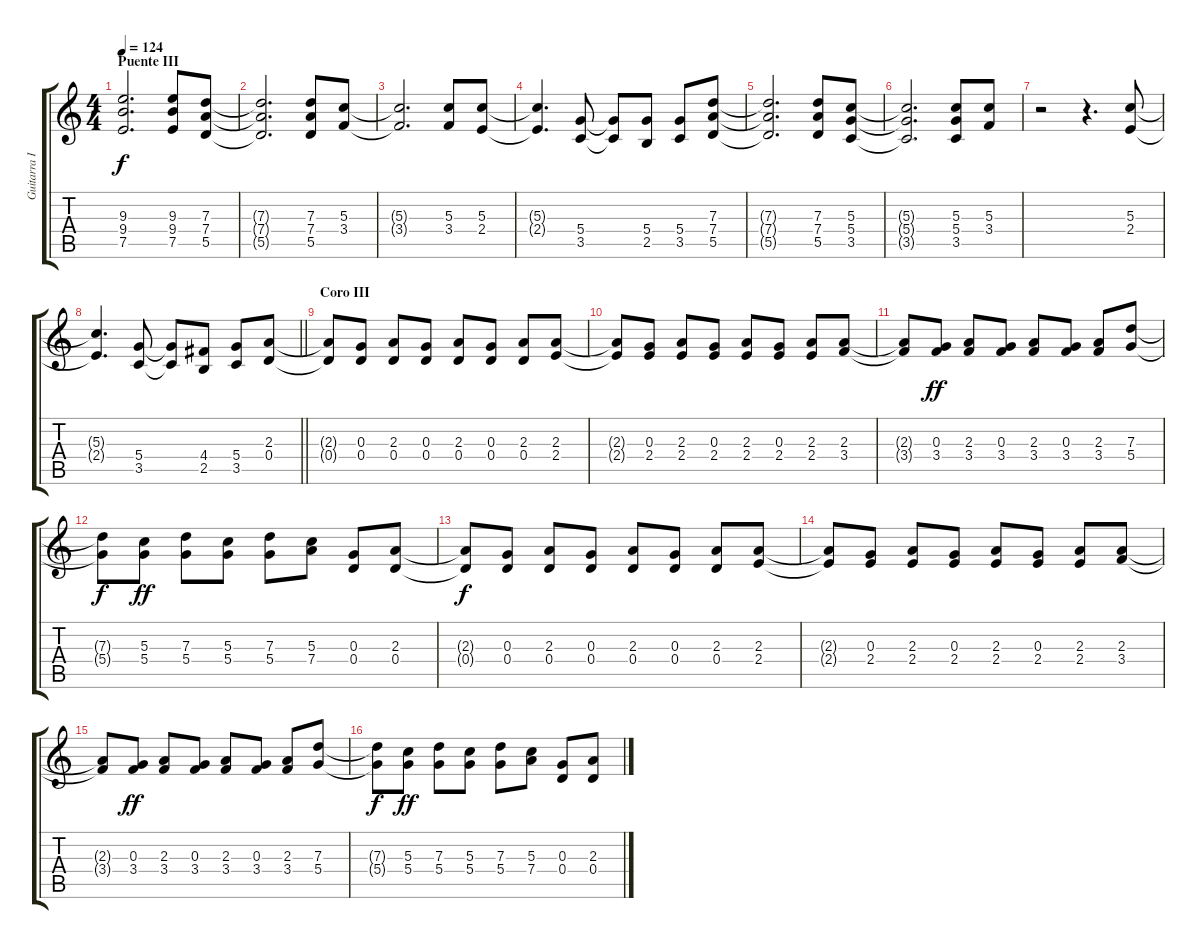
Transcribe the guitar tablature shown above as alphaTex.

\track ("Guitarra I" "Guitarra I") {instrument electricguitarjazz}
\staff {score tabs}
\tuning (E4 B3 G3 D3 A2 E2) {hide}
\ts (4 4)
\section ("" "Puente III")
\tempo 124
\clef g2
\ks c
(9.3{t} 9.4{t} 7.5{t}).2{d dy f} (9.3 9.4 7.5).8 (7.3 7.4 5.5).8 |
(7.3{t} 7.4{t} 5.5{t}).2{d} (7.3 7.4 5.5).8 (5.3 3.4).8 |
(5.3{t} 3.4{t}).2{d} (5.3 3.4).8 (5.3 2.4).8 |
(5.3{t} 2.4{t}).4{d} (5.4 3.5).8 (5.4{t} 3.5{t}).8 (5.4 2.5).8 (5.4 3.5).8 (7.3 7.4 5.5).8 |
(7.3{t} 7.4{t} 5.5{t}).2{d} (7.3 7.4 5.5).8 (5.3 5.4 3.5).8 |
(5.3{t} 5.4{t} 3.5{t}).2{d} (5.3 5.4 3.5).8 (5.3 3.4).8 |
r.2 r.4{d} (5.3 2.4).8 |
\barLineRight lightlight
(5.3{t} 2.4{t}).4{d} (5.4 3.5).8 (5.4{t} 3.5{t}).8 (4.4 2.5).8 (5.4 3.5).8 (2.3 0.4).8 |
\section ("" "Coro III")
(2.3{t} 0.4{t}).8 (0.3 0.4).8 (2.3 0.4).8 (0.3 0.4).8 (2.3 0.4).8 (0.3 0.4).8 (2.3 0.4).8 (2.3 2.4).8 |
(2.3{t} 2.4{t}).8 (0.3 2.4).8 (2.3 2.4).8 (0.3 2.4).8 (2.3 2.4).8 (0.3 2.4).8 (2.3 2.4).8 (2.3 3.4).8 |
(2.3{t} 3.4{t}).8 (0.3 3.4).8{dy ff} (2.3 3.4).8 (0.3 3.4).8 (2.3 3.4).8 (0.3 3.4).8 (2.3 3.4).8 (7.3 5.4).8 |
(7.3{t} 5.4{t}).8{dy f} (5.3 5.4).8{dy ff} (7.3 5.4).8 (5.3 5.4).8 (7.3 5.4).8 (5.3 7.4).8 (0.3 0.4).8 (2.3 0.4).8 |
(2.3{t} 0.4{t}).8{dy f} (0.3 0.4).8 (2.3 0.4).8 (0.3 0.4).8 (2.3 0.4).8 (0.3 0.4).8 (2.3 0.4).8 (2.3 2.4).8 |
(2.3{t} 2.4{t}).8 (0.3 2.4).8 (2.3 2.4).8 (0.3 2.4).8 (2.3 2.4).8 (0.3 2.4).8 (2.3 2.4).8 (2.3 3.4).8 |
(2.3{t} 3.4{t}).8 (0.3 3.4).8{dy ff} (2.3 3.4).8 (0.3 3.4).8 (2.3 3.4).8 (0.3 3.4).8 (2.3 3.4).8 (7.3 5.4).8 |
(7.3{t} 5.4{t}).8{dy f} (5.3 5.4).8{dy ff} (7.3 5.4).8 (5.3 5.4).8 (7.3 5.4).8 (5.3 7.4).8 (0.3 0.4).8 (2.3 0.4).8
